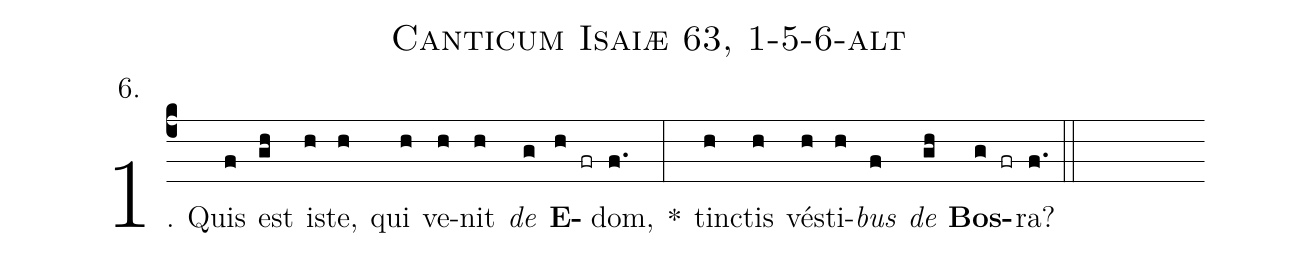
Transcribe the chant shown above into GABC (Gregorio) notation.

name: Canticum Isaiæ 63, 1-5-6-alt;
annotation: 6.;
%%
(c4)1. Quis(f) est(gh) is(h)te,(h) qui(h) ve(h)nit(h) <i>de</i>(g) <b>E</b>(h fr)dom,(f.) *(:) tinc(h)tis(h) vés(h)ti(h)<i>bus</i>(f) <i>de</i>(gh) <b>Bos</b>(g fr)ra?(f.) (::)
